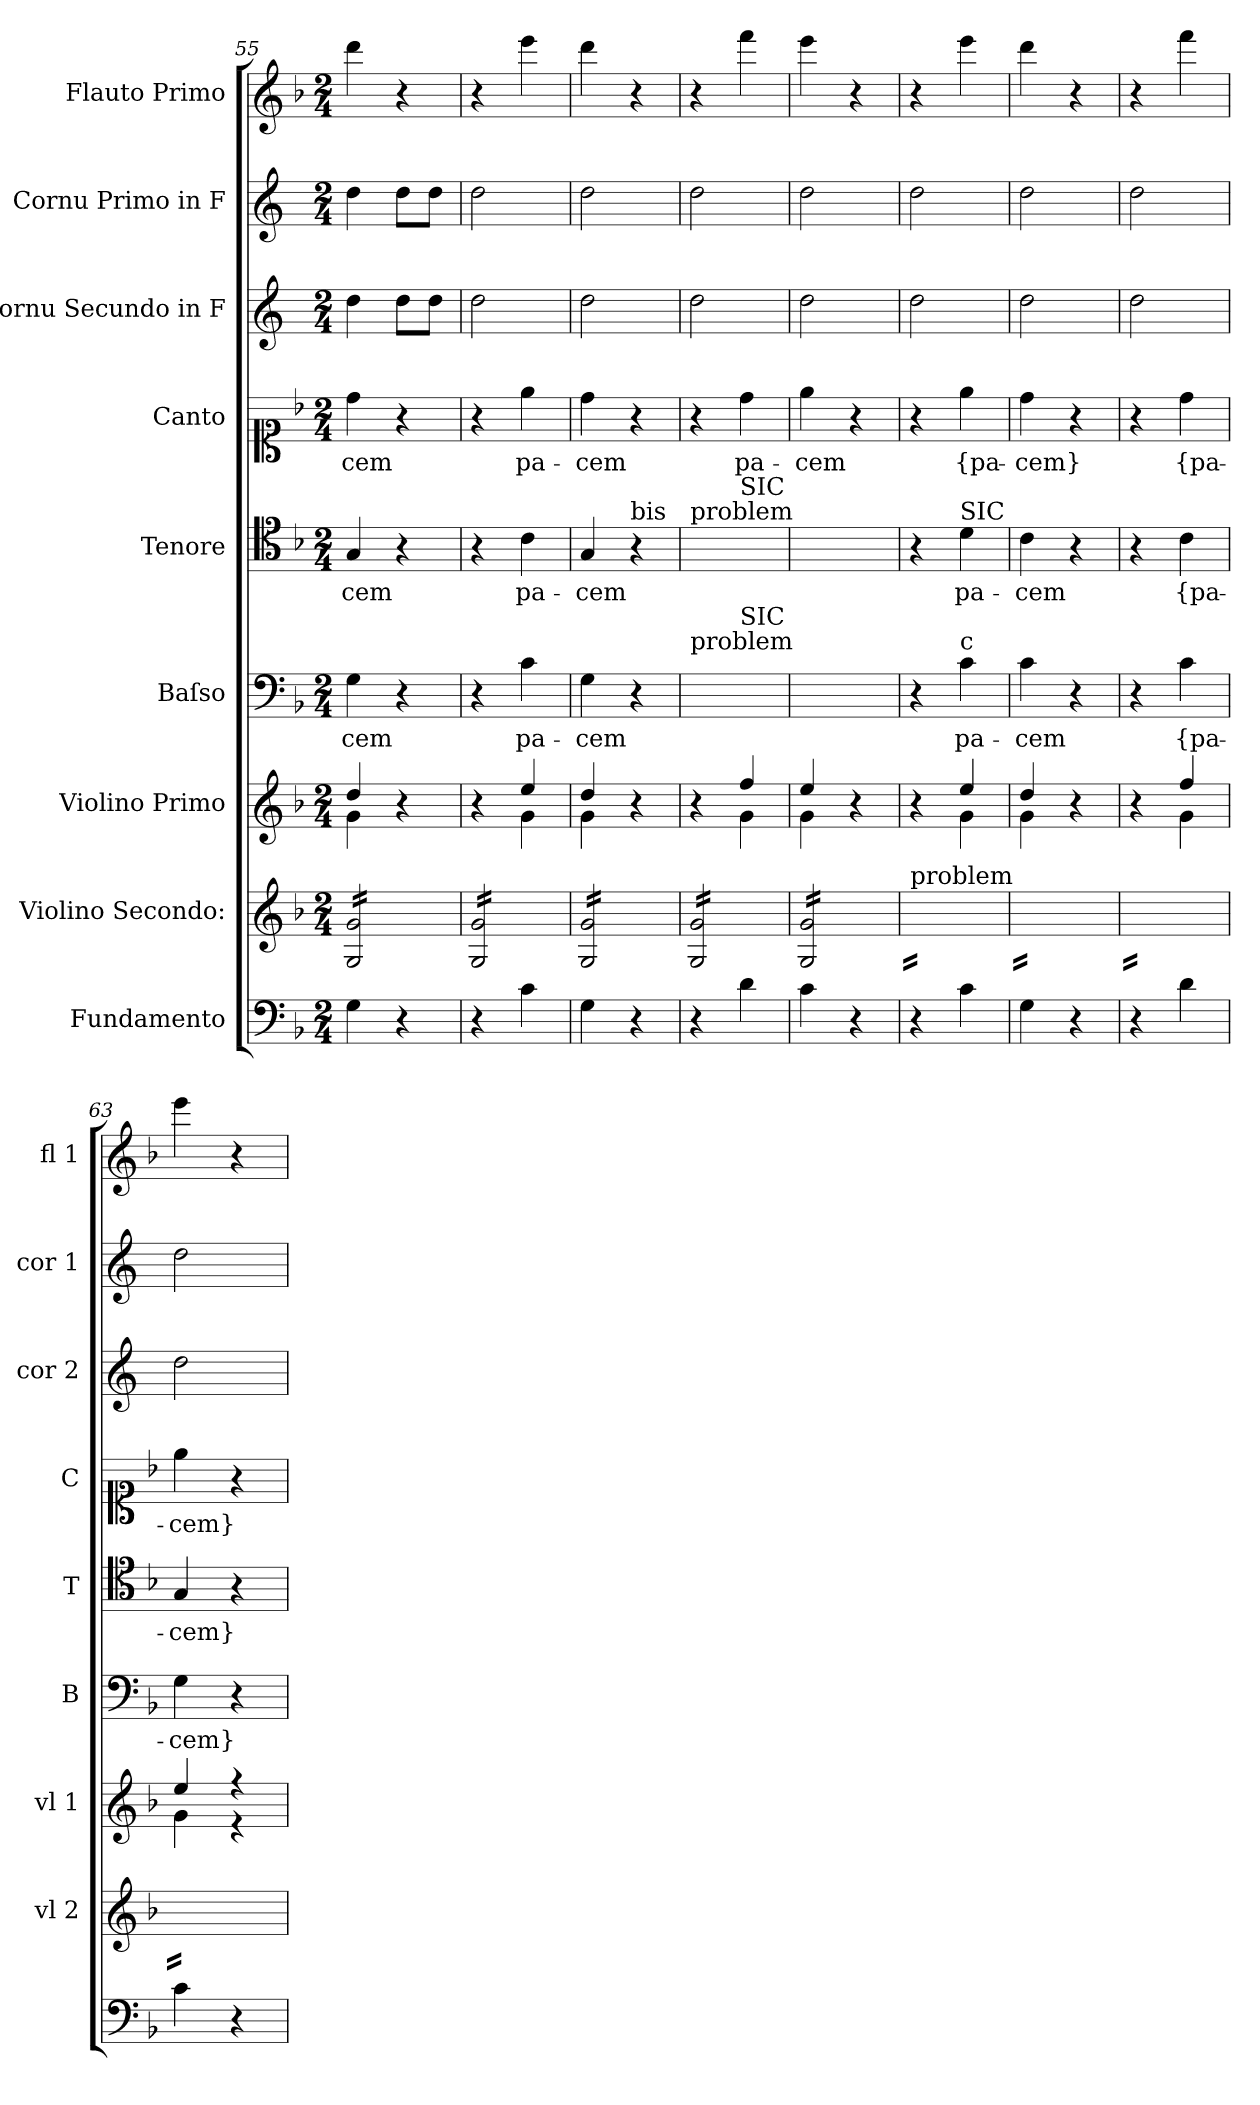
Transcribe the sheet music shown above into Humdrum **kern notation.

**kern	**kern	**kern	**kern	**text	**kern	**text	**kern	**text	**kern	**kern	**kern
*part9	*part8	*part7	*part6	*part6	*part5	*part5	*part4	*part4	*part3	*part2	*part1
*staff9	*staff8	*staff7	*staff6	*staff6	*staff5	*staff5	*staff4	*staff4	*staff3	*staff2	*staff1
*I"Fundamento	*I"Violino Secondo:	*I"Violino Primo	*I"Baſso	*	*I"Tenore	*	*I"Canto	*	*I"Cornu Secundo in F	*I"Cornu Primo in F	*I"Flauto Primo
*	*I'vl 2	*I'vl 1	*I'B	*	*I'T	*	*I'C	*	*I'cor 2	*I'cor 1	*I'fl 1
*clefF4	*clefG2	*clefG2	*clefF4	*	*clefC4	*	*clefC1	*	*clefG2	*clefG2	*clefG2
*	*	*	*	*	*	*	*	*	*ITrd4c7	*ITrd4c7	*
*k[b-]	*k[b-]	*k[b-]	*k[b-]	*	*k[b-]	*	*k[b-]	*	*k[b-]	*k[b-]	*k[b-]
*F:	*F:	*F:	*F:	*	*F:	*	*F:	*	*F:	*F:	*F:
*M2/4	*M2/4	*M2/4	*M2/4	*	*M2/4	*	*M2/4	*	*M2/4	*M2/4	*M2/4
=55	=55	=55	=55	=55	=55	=55	=55	=55	=55	=55	=55
*	*	*^	*	*	*	*	*	*	*	*	*
*	*tremolo	*	*	*	*	*	*	*	*	*	*	*
4G\	16G/ 16g/LL	4dd/	4g\	4G\	-cem	4G/	-cem	4dd\	-cem	4g\	4g\	4ddd\
.	16G/ 16g/	.	.	.	.	.	.	.	.	.	.	.
.	16G/ 16g/	.	.	.	.	.	.	.	.	.	.	.
.	16G/ 16g/	.	.	.	.	.	.	.	.	.	.	.
4r	16G/ 16g/	4r	4ryy	4r	.	4r	.	4r	.	8g\L	8g\L	4r
.	16G/ 16g/	.	.	.	.	.	.	.	.	.	.	.
.	16G/ 16g/	.	.	.	.	.	.	.	.	8g\J	8g\J	.
.	16G/ 16g/JJ	.	.	.	.	.	.	.	.	.	.	.
=56	=56	=56	=56	=56	=56	=56	=56	=56	=56	=56	=56	=56
4r	16G/ 16g/LL	4r	4ryy	4r	.	4r	.	4r	.	2g\	2g\	4r
.	16G/ 16g/	.	.	.	.	.	.	.	.	.	.	.
.	16G/ 16g/	.	.	.	.	.	.	.	.	.	.	.
.	16G/ 16g/	.	.	.	.	.	.	.	.	.	.	.
4c\	16G/ 16g/	4ee/	4g\	4c\	pa-	4c\	pa-	4ee\	pa-	.	.	4eee\
.	16G/ 16g/	.	.	.	.	.	.	.	.	.	.	.
.	16G/ 16g/	.	.	.	.	.	.	.	.	.	.	.
.	16G/ 16g/JJ	.	.	.	.	.	.	.	.	.	.	.
=57	=57	=57	=57	=57	=57	=57	=57	=57	=57	=57	=57	=57
4G\	16G/ 16g/LL	4dd/	4g\	4G\	-cem	4G/	-cem	4dd\	-cem	2g\	2g\	4ddd\
.	16G/ 16g/	.	.	.	.	.	.	.	.	.	.	.
.	16G/ 16g/	.	.	.	.	.	.	.	.	.	.	.
.	16G/ 16g/	.	.	.	.	.	.	.	.	.	.	.
!	!	!	!	!	!	!LO:TX:a:t=bis	!	!	!	!	!	!
4r	16G/ 16g/	4r	4ryy	4r	.	4r	.	4r	.	.	.	4r
.	16G/ 16g/	.	.	.	.	.	.	.	.	.	.	.
.	16G/ 16g/	.	.	.	.	.	.	.	.	.	.	.
.	16G/ 16g/JJ	.	.	.	.	.	.	.	.	.	.	.
=58	=58	=58	=58	=58	=58	=58	=58	=58	=58	=58	=58	=58
!	!	!	!	!	!	!LO:TX:a:t=problem	!	!	!	!	!	!
!	!	!	!	!LO:TX:a:t=problem	!	!	!	!	!	!	!	!
4r	16G/ 16g/LL	4r	4ryy	4ryy	.	4ryy	.	4r	.	2g\	2g\	4r
.	16G/ 16g/	.	.	.	.	.	.	.	.	.	.	.
.	16G/ 16g/	.	.	.	.	.	.	.	.	.	.	.
.	16G/ 16g/	.	.	.	.	.	.	.	.	.	.	.
!	!	!	!	!	!	!LO:TX:a:t=SIC	!	!	!	!	!	!
!	!	!	!	!LO:TX:a:t=SIC	!	!	!	!	!	!	!	!
4d\	16G/ 16g/	4ff/	4g\	4c\yy	pa-	4c\yy	pa-	4dd\	pa-	.	.	4fff\
.	16G/ 16g/	.	.	.	.	.	.	.	.	.	.	.
.	16G/ 16g/	.	.	.	.	.	.	.	.	.	.	.
.	16G/ 16g/JJ	.	.	.	.	.	.	.	.	.	.	.
=59	=59	=59	=59	=59	=59	=59	=59	=59	=59	=59	=59	=59
4c\	16G/ 16g/LL	4ee/	4g\	4G\yy	-cem	4G/yy	-cem	4ee\	-cem	2g\	2g\	4eee\
.	16G/ 16g/	.	.	.	.	.	.	.	.	.	.	.
.	16G/ 16g/	.	.	.	.	.	.	.	.	.	.	.
.	16G/ 16g/	.	.	.	.	.	.	.	.	.	.	.
4r	16G/ 16g/	4r	4ryy	4ryy	.	4ryy	.	4r	.	.	.	4r
.	16G/ 16g/	.	.	.	.	.	.	.	.	.	.	.
.	16G/ 16g/	.	.	.	.	.	.	.	.	.	.	.
.	16G/ 16g/JJ	.	.	.	.	.	.	.	.	.	.	.
=60	=60	=60	=60	=60	=60	=60	=60	=60	=60	=60	=60	=60
!	!LO:TX:a:t=problem	!	!	!	!	!	!	!	!	!	!	!
4r	16Gyy/ 16gyy/LL	4r	4ryy	4r	.	4r	.	4r	.	2g\	2g\	4r
.	16Gyy/ 16gyy/	.	.	.	.	.	.	.	.	.	.	.
.	16Gyy/ 16gyy/	.	.	.	.	.	.	.	.	.	.	.
.	16Gyy/ 16gyy/	.	.	.	.	.	.	.	.	.	.	.
!	!	!	!	!	!	!LO:TX:a:t=SIC	!	!	!	!	!	!
!	!	!	!	!LO:TX:a:t=c	!	!	!	!	!	!	!	!
4c\	16Gyy/ 16gyy/	4ee/	4g\	4c\	pa-	4d\	pa-	4ee\	{pa-	.	.	4eee\
.	16Gyy/ 16gyy/	.	.	.	.	.	.	.	.	.	.	.
.	16Gyy/ 16gyy/	.	.	.	.	.	.	.	.	.	.	.
.	16Gyy/ 16gyy/JJ	.	.	.	.	.	.	.	.	.	.	.
=61	=61	=61	=61	=61	=61	=61	=61	=61	=61	=61	=61	=61
4G\	16Gyy/ 16gyy/LL	4dd/	4g\	4c\	-cem	4c\	-cem	4dd\	-cem}	2g\	2g\	4ddd\
.	16Gyy/ 16gyy/	.	.	.	.	.	.	.	.	.	.	.
.	16Gyy/ 16gyy/	.	.	.	.	.	.	.	.	.	.	.
.	16Gyy/ 16gyy/	.	.	.	.	.	.	.	.	.	.	.
4r	16Gyy/ 16gyy/	4r	4ryy	4r	.	4r	.	4r	.	.	.	4r
.	16Gyy/ 16gyy/	.	.	.	.	.	.	.	.	.	.	.
.	16Gyy/ 16gyy/	.	.	.	.	.	.	.	.	.	.	.
.	16Gyy/ 16gyy/JJ	.	.	.	.	.	.	.	.	.	.	.
=62	=62	=62	=62	=62	=62	=62	=62	=62	=62	=62	=62	=62
4r	16Gyy/ 16gyy/LL	4r	4ryy	4r	.	4r	.	4r	.	2g\	2g\	4r
.	16Gyy/ 16gyy/	.	.	.	.	.	.	.	.	.	.	.
.	16Gyy/ 16gyy/	.	.	.	.	.	.	.	.	.	.	.
.	16Gyy/ 16gyy/	.	.	.	.	.	.	.	.	.	.	.
4d\	16Gyy/ 16gyy/	4ff/	4g\	4c\	{pa-	4c\	{pa-	4dd\	{pa-	.	.	4fff\
.	16Gyy/ 16gyy/	.	.	.	.	.	.	.	.	.	.	.
.	16Gyy/ 16gyy/	.	.	.	.	.	.	.	.	.	.	.
.	16Gyy/ 16gyy/JJ	.	.	.	.	.	.	.	.	.	.	.
=63	=63	=63	=63	=63	=63	=63	=63	=63	=63	=63	=63	=63
4c\	16Gyy/ 16gyy/LL	4ee/	4g\	4G\	-cem}	4G/	-cem}	4ee\	-cem}	2g\	2g\	4eee\
.	16Gyy/ 16gyy/	.	.	.	.	.	.	.	.	.	.	.
.	16Gyy/ 16gyy/	.	.	.	.	.	.	.	.	.	.	.
.	16Gyy/ 16gyy/	.	.	.	.	.	.	.	.	.	.	.
4r	16Gyy/ 16gyy/	4r	4r	4r	.	4r	.	4r	.	.	.	4r
.	16Gyy/ 16gyy/	.	.	.	.	.	.	.	.	.	.	.
.	16Gyy/ 16gyy/	.	.	.	.	.	.	.	.	.	.	.
.	16Gyy/ 16gyy/JJ	.	.	.	.	.	.	.	.	.	.	.
*	*Xtremolo	*	*	*	*	*	*	*	*	*	*	*
*	*	*v	*v	*	*	*	*	*	*	*	*	*
=	=	=	=	=	=	=	=	=	=	=	=
*-	*-	*-	*-	*-	*-	*-	*-	*-	*-	*-	*-
